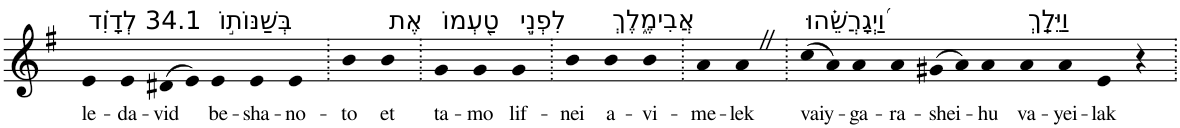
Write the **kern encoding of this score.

**kern	**text
*part1	*part1
*staff1	*staff1
*I"Piano	*
*I'Pno	*
*clefG2	*
*k[f#]	*
*G:	*
=1	=1
!LO:TX:a:t=34.1 לְדָוִ֗ד	!
!	!LO:LY:b
4e	le-
!	!LO:LY:b
4e	-da-
!	!LO:LY:b
(>8d#X	-vid
8e)	.
!LO:TX:a:t=בְּשַׁנּוֹת֣וֹ	!
!	!LO:LY:b
4e	be-
!	!LO:LY:b
4e	-sha-
!	!LO:LY:b
4e	-no-
=2.	=2.
!	!LO:LY:b
4b	-to
!LO:TX:a:t=אֶת	!
!	!LO:LY:b
4b	et
=3.	=3.
!LO:TX:a:t=טַ֭עְמוֹ	!
!	!LO:LY:b
4g	ta-
!	!LO:LY:b
4g	-mo
!LO:TX:a:t=לִפְנֵ֣י	!
!	!LO:LY:b
4g	lif-
=4.	=4.
!	!LO:LY:b
4b	-nei
!LO:TX:a:t=אֲבִימֶ֑לֶךְ	!
!	!LO:LY:b
4b	a-
!	!LO:LY:b
4b	-vi-
=5.	=5.
!	!LO:LY:b
4a	-me-
!	!LO:LY:b
4aZ	-lek
=6.	=6.
!LO:TX:a:t=וַ֝יְגָרֲשֵׁ֗הוּ	!
!	!LO:LY:b
(>8cc	vaiy-
8a)	.
!	!LO:LY:b
4a	-ga-
!	!LO:LY:b
4a	-ra-
!	!LO:LY:b
(>8g#X	-shei-
8a)	.
!	!LO:LY:b
4a	-hu
!LO:TX:a:t=וַיֵּלַֽךְ	!
!	!LO:LY:b
4a	va-
!	!LO:LY:b
4a	-yei-
!	!LO:LY:b
4e	-lak
4r	.
=.	=.
*-	*-
